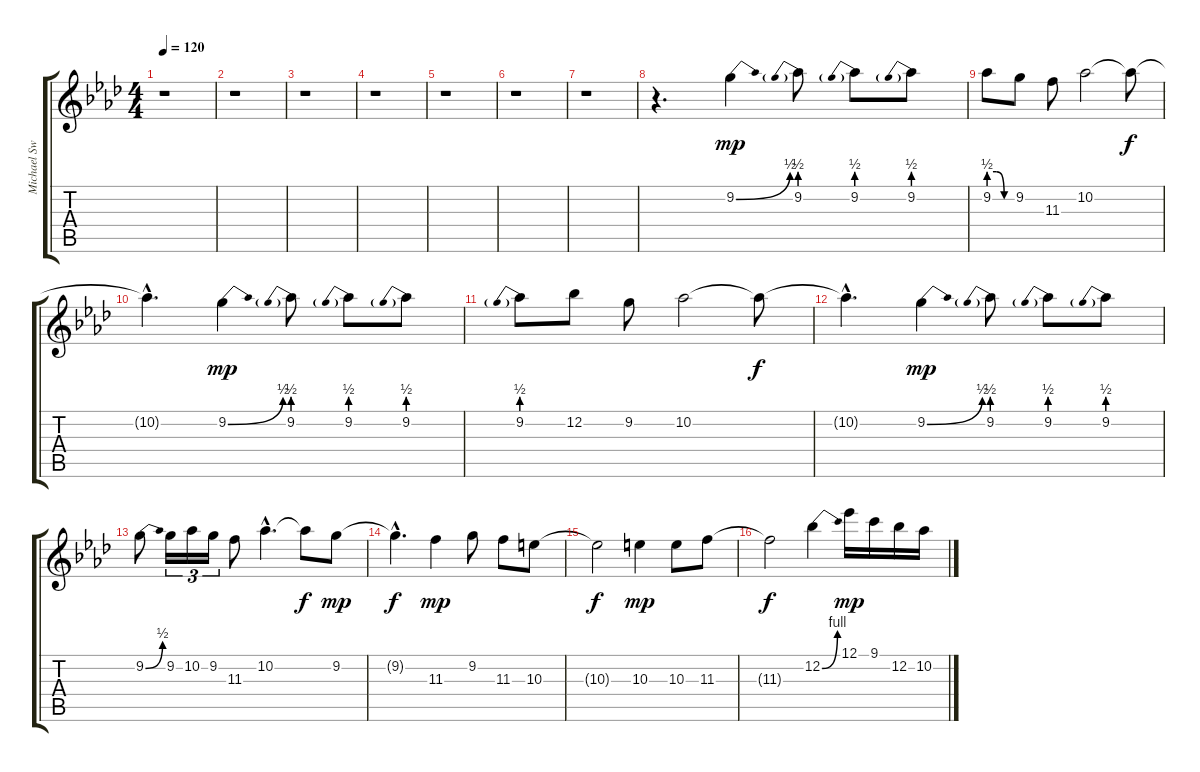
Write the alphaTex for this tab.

\track ("Michael Sweet Solo" "Michael Sw") {instrument distortionguitar}
\staff {score tabs}
\tuning (Eb4 Bb3 Gb3 Db3 Ab2 Eb2) {hide}
\ts (4 4)
\tempo 120
\clef g2
\ks ab
r.1{dy mp} |
r.1 |
r.1 |
r.1 |
r.1 |
r.1 |
r.1 |
r.4{d} 9.2{be (bend 0 0 60 2)}.4 9.2{be (prebend 0 2 60 2)}.8 9.2{be (prebend 0 2 60 2)}.8 9.2{be (prebend 0 2 60 2)}.8 |
9.2{be (custom 0 2 20 2 40 0 60 0)}.8 9.2.8 11.3.8 10.2.2 10.2{t}.8{dy f} |
10.2{hac t}.4{d} 9.2{be (bend 0 0 60 2)}.4{dy mp} 9.2{be (prebend 0 2 60 2)}.8 9.2{be (prebend 0 2 60 2)}.8 9.2{be (prebend 0 2 60 2)}.8 |
9.2{be (prebend 0 2 60 2)}.8 12.2.8 9.2.8 10.2.2 10.2{t}.8{dy f} |
10.2{hac t}.4{d} 9.2{be (bend 0 0 60 2)}.4{dy mp} 9.2{be (prebend 0 2 60 2)}.8 9.2{be (prebend 0 2 60 2)}.8 9.2{be (prebend 0 2 60 2)}.8 |
9.2{be (bend 0 0 60 2)}.8 9.2.16{tu (3 2)} 10.2.16{tu (3 2)} 9.2.16{tu (3 2)} 11.3.8 10.2{hac}.4{d} 10.2{t}.8{dy f} 9.2.8{dy mp} |
9.2{hac t}.4{d dy f} 11.3.4{dy mp} 9.2.8 11.3.8 10.3.8 |
10.3{t}.2{dy f} 10.3.4{dy mp} 10.3.8 11.3.8 |
11.3{t}.2{dy f} 12.2{be (bend 0 0 60 4)}.4 12.1.16{dy mp} 9.1.16 12.2.16 10.2.16
